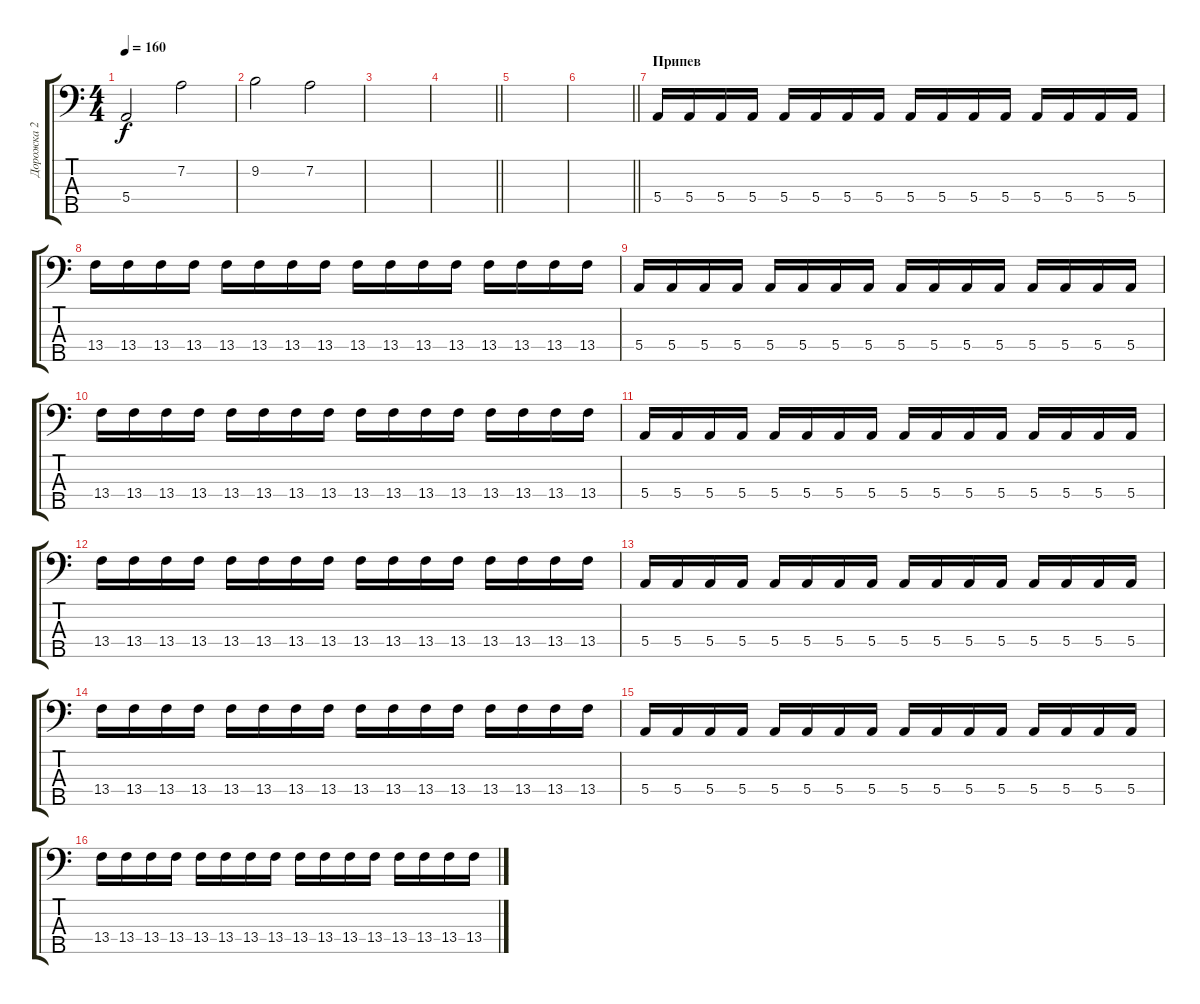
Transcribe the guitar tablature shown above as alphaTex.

\track ("Дорожка 2" "Дорожка 2") {instrument electricbassfinger}
\staff {score tabs}
\tuning (G2 D2 A1 E1 B0) {hide}
\ts (4 4)
\tempo 160
\clef f4
\ks c
5.4.2{dy f} 7.2.2 |
9.2.2 7.2.2 |
|
\barLineRight lightlight
|
|
\barLineRight lightlight
|
\section ("" "Припев")
5.4.16 5.4.16 5.4.16 5.4.16 5.4.16 5.4.16 5.4.16 5.4.16 5.4.16 5.4.16 5.4.16 5.4.16 5.4.16 5.4.16 5.4.16 5.4.16 |
13.4.16 13.4.16 13.4.16 13.4.16 13.4.16 13.4.16 13.4.16 13.4.16 13.4.16 13.4.16 13.4.16 13.4.16 13.4.16 13.4.16 13.4.16 13.4.16 |
5.4.16 5.4.16 5.4.16 5.4.16 5.4.16 5.4.16 5.4.16 5.4.16 5.4.16 5.4.16 5.4.16 5.4.16 5.4.16 5.4.16 5.4.16 5.4.16 |
13.4.16 13.4.16 13.4.16 13.4.16 13.4.16 13.4.16 13.4.16 13.4.16 13.4.16 13.4.16 13.4.16 13.4.16 13.4.16 13.4.16 13.4.16 13.4.16 |
5.4.16 5.4.16 5.4.16 5.4.16 5.4.16 5.4.16 5.4.16 5.4.16 5.4.16 5.4.16 5.4.16 5.4.16 5.4.16 5.4.16 5.4.16 5.4.16 |
13.4.16 13.4.16 13.4.16 13.4.16 13.4.16 13.4.16 13.4.16 13.4.16 13.4.16 13.4.16 13.4.16 13.4.16 13.4.16 13.4.16 13.4.16 13.4.16 |
5.4.16 5.4.16 5.4.16 5.4.16 5.4.16 5.4.16 5.4.16 5.4.16 5.4.16 5.4.16 5.4.16 5.4.16 5.4.16 5.4.16 5.4.16 5.4.16 |
13.4.16 13.4.16 13.4.16 13.4.16 13.4.16 13.4.16 13.4.16 13.4.16 13.4.16 13.4.16 13.4.16 13.4.16 13.4.16 13.4.16 13.4.16 13.4.16 |
5.4.16 5.4.16 5.4.16 5.4.16 5.4.16 5.4.16 5.4.16 5.4.16 5.4.16 5.4.16 5.4.16 5.4.16 5.4.16 5.4.16 5.4.16 5.4.16 |
13.4.16 13.4.16 13.4.16 13.4.16 13.4.16 13.4.16 13.4.16 13.4.16 13.4.16 13.4.16 13.4.16 13.4.16 13.4.16 13.4.16 13.4.16 13.4.16
